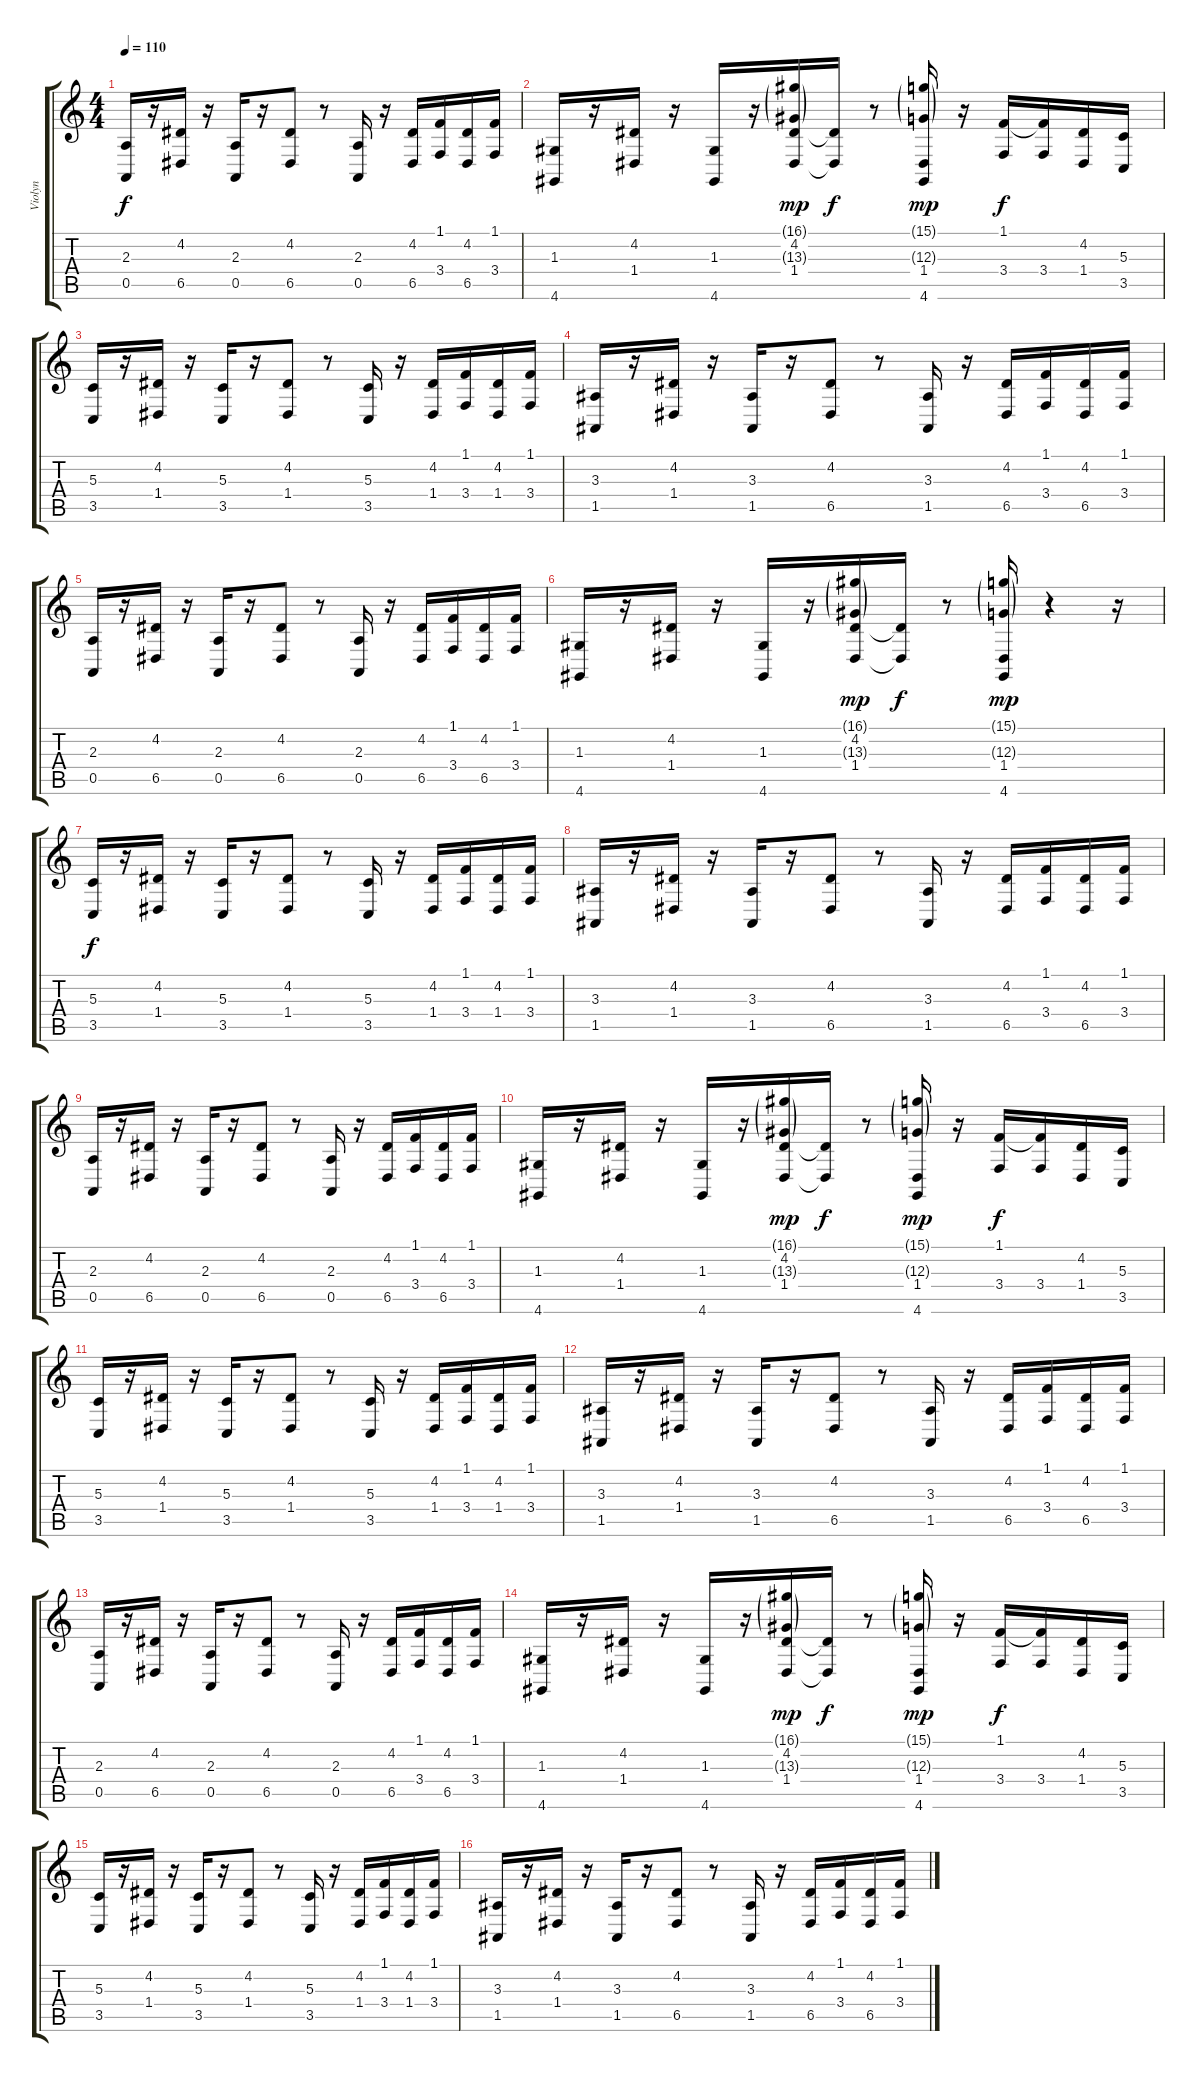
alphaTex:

\track ("Violyn" "Violyn") {instrument tremolostrings}
\staff {score tabs}
\tuning (E4 B3 G3 D3 A2 E2) {hide}
\ts (4 4)
\tempo 110
\clef g2
\ks c
(2.3 0.5).16{dy f} r.16 (4.2 6.5).16 r.16 (2.3 0.5).16 r.16 (4.2 6.5).8 r.8 (2.3 0.5).16 r.16 (4.2 6.5).16 (1.1 3.4).16 (4.2 6.5).16 (1.1 3.4).16 |
(1.3 4.6).16 r.16 (4.2 1.4).16 r.16 (1.3 4.6).16 r.16 (16.1{g} 4.2 13.3{g} 1.4).16{dy mp} (4.2{t} 1.4{t}).16{dy f} r.8 (15.1{g} 12.3{g} 1.4 4.6).16{dy mp} r.16 (1.1 3.4).16{dy f} (1.1{t} 3.4).16 (4.2 1.4).16 (5.3 3.5).16 |
(5.3 3.5).16 r.16 (4.2 1.4).16 r.16 (5.3 3.5).16 r.16 (4.2 1.4).8 r.8 (5.3 3.5).16 r.16 (4.2 1.4).16 (1.1 3.4).16 (4.2 1.4).16 (1.1 3.4).16 |
(3.3 1.5).16 r.16 (4.2 1.4).16 r.16 (3.3 1.5).16 r.16 (4.2 6.5).8 r.8 (3.3 1.5).16 r.16 (4.2 6.5).16 (1.1 3.4).16 (4.2 6.5).16 (1.1 3.4).16 |
(2.3 0.5).16 r.16 (4.2 6.5).16 r.16 (2.3 0.5).16 r.16 (4.2 6.5).8 r.8 (2.3 0.5).16 r.16 (4.2 6.5).16 (1.1 3.4).16 (4.2 6.5).16 (1.1 3.4).16 |
(1.3 4.6).16 r.16 (4.2 1.4).16 r.16 (1.3 4.6).16 r.16 (16.1{g} 4.2 13.3{g} 1.4).16{dy mp} (4.2{t} 1.4{t}).16{dy f} r.8 (15.1{g} 12.3{g} 1.4 4.6).16{dy mp} r.4 r.16 |
(5.3 3.5).16{dy f} r.16 (4.2 1.4).16 r.16 (5.3 3.5).16 r.16 (4.2 1.4).8 r.8 (5.3 3.5).16 r.16 (4.2 1.4).16 (1.1 3.4).16 (4.2 1.4).16 (1.1 3.4).16 |
(3.3 1.5).16 r.16 (4.2 1.4).16 r.16 (3.3 1.5).16 r.16 (4.2 6.5).8 r.8 (3.3 1.5).16 r.16 (4.2 6.5).16 (1.1 3.4).16 (4.2 6.5).16 (1.1 3.4).16 |
(2.3 0.5).16 r.16 (4.2 6.5).16 r.16 (2.3 0.5).16 r.16 (4.2 6.5).8 r.8 (2.3 0.5).16 r.16 (4.2 6.5).16 (1.1 3.4).16 (4.2 6.5).16 (1.1 3.4).16 |
(1.3 4.6).16 r.16 (4.2 1.4).16 r.16 (1.3 4.6).16 r.16 (16.1{g} 4.2 13.3{g} 1.4).16{dy mp} (4.2{t} 1.4{t}).16{dy f} r.8 (15.1{g} 12.3{g} 1.4 4.6).16{dy mp} r.16 (1.1 3.4).16{dy f} (1.1{t} 3.4).16 (4.2 1.4).16 (5.3 3.5).16 |
(5.3 3.5).16 r.16 (4.2 1.4).16 r.16 (5.3 3.5).16 r.16 (4.2 1.4).8 r.8 (5.3 3.5).16 r.16 (4.2 1.4).16 (1.1 3.4).16 (4.2 1.4).16 (1.1 3.4).16 |
(3.3 1.5).16 r.16 (4.2 1.4).16 r.16 (3.3 1.5).16 r.16 (4.2 6.5).8 r.8 (3.3 1.5).16 r.16 (4.2 6.5).16 (1.1 3.4).16 (4.2 6.5).16 (1.1 3.4).16 |
(2.3 0.5).16 r.16 (4.2 6.5).16 r.16 (2.3 0.5).16 r.16 (4.2 6.5).8 r.8 (2.3 0.5).16 r.16 (4.2 6.5).16 (1.1 3.4).16 (4.2 6.5).16 (1.1 3.4).16 |
(1.3 4.6).16 r.16 (4.2 1.4).16 r.16 (1.3 4.6).16 r.16 (16.1{g} 4.2 13.3{g} 1.4).16{dy mp} (4.2{t} 1.4{t}).16{dy f} r.8 (15.1{g} 12.3{g} 1.4 4.6).16{dy mp} r.16 (1.1 3.4).16{dy f} (1.1{t} 3.4).16 (4.2 1.4).16 (5.3 3.5).16 |
(5.3 3.5).16 r.16 (4.2 1.4).16 r.16 (5.3 3.5).16 r.16 (4.2 1.4).8 r.8 (5.3 3.5).16 r.16 (4.2 1.4).16 (1.1 3.4).16 (4.2 1.4).16 (1.1 3.4).16 |
(3.3 1.5).16 r.16 (4.2 1.4).16 r.16 (3.3 1.5).16 r.16 (4.2 6.5).8 r.8 (3.3 1.5).16 r.16 (4.2 6.5).16 (1.1 3.4).16 (4.2 6.5).16 (1.1 3.4).16
